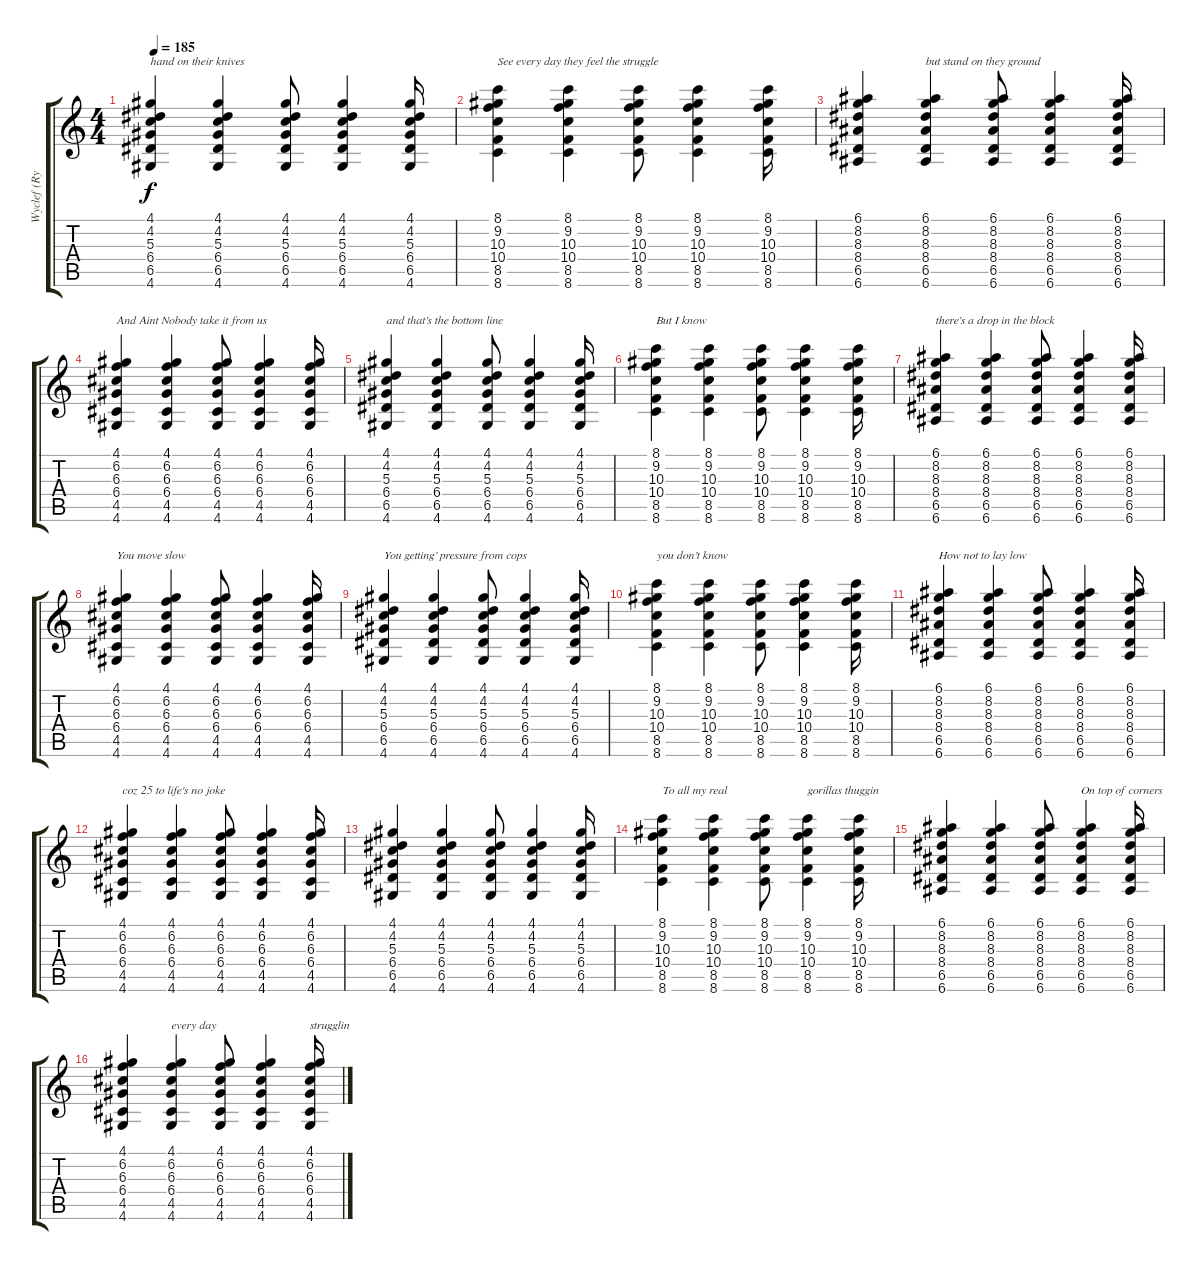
\track ("Wyclef (Rythm)" "Wyclef (Ry") {instrument acousticguitarsteel}
\staff {score tabs}
\tuning (E4 B3 G3 D3 A2 E2) {hide}
\ts (4 4)
\tempo 185
\clef g2
\ks c
(4.1 4.2 5.3 6.4 6.5 4.6).4{txt "hand on their knives" dy f} (4.1 4.2 5.3 6.4 6.5 4.6).4 (4.1 4.2 5.3 6.4 6.5 4.6).8 (4.1 4.2 5.3 6.4 6.5 4.6).4 (4.1 4.2 5.3 6.4 6.5 4.6).16 |
(8.1 9.2 10.3 10.4 8.5 8.6).4{txt "See every day they feel the struggle"} (8.1 9.2 10.3 10.4 8.5 8.6).4 (8.1 9.2 10.3 10.4 8.5 8.6).8 (8.1 9.2 10.3 10.4 8.5 8.6).4 (8.1 9.2 10.3 10.4 8.5 8.6).16 |
(6.1 8.2 8.3 8.4 6.5 6.6).4 (6.1 8.2 8.3 8.4 6.5 6.6).4{txt "but stand on they ground"} (6.1 8.2 8.3 8.4 6.5 6.6).8 (6.1 8.2 8.3 8.4 6.5 6.6).4 (6.1 8.2 8.3 8.4 6.5 6.6).16 |
(4.1 6.2 6.3 6.4 4.5 4.6).4{txt "And Aint Nobody take it from us"} (4.1 6.2 6.3 6.4 4.5 4.6).4 (4.1 6.2 6.3 6.4 4.5 4.6).8 (4.1 6.2 6.3 6.4 4.5 4.6).4 (4.1 6.2 6.3 6.4 4.5 4.6).16 |
(4.1 4.2 5.3 6.4 6.5 4.6).4{txt "and that’s the bottom line"} (4.1 4.2 5.3 6.4 6.5 4.6).4 (4.1 4.2 5.3 6.4 6.5 4.6).8 (4.1 4.2 5.3 6.4 6.5 4.6).4 (4.1 4.2 5.3 6.4 6.5 4.6).16 |
(8.1 9.2 10.3 10.4 8.5 8.6).4{txt "But I know"} (8.1 9.2 10.3 10.4 8.5 8.6).4 (8.1 9.2 10.3 10.4 8.5 8.6).8 (8.1 9.2 10.3 10.4 8.5 8.6).4 (8.1 9.2 10.3 10.4 8.5 8.6).16 |
(6.1 8.2 8.3 8.4 6.5 6.6).4{txt "there’s a drop in the block"} (6.1 8.2 8.3 8.4 6.5 6.6).4 (6.1 8.2 8.3 8.4 6.5 6.6).8 (6.1 8.2 8.3 8.4 6.5 6.6).4 (6.1 8.2 8.3 8.4 6.5 6.6).16 |
(4.1 6.2 6.3 6.4 4.5 4.6).4{txt "You move slow"} (4.1 6.2 6.3 6.4 4.5 4.6).4 (4.1 6.2 6.3 6.4 4.5 4.6).8 (4.1 6.2 6.3 6.4 4.5 4.6).4 (4.1 6.2 6.3 6.4 4.5 4.6).16 |
(4.1 4.2 5.3 6.4 6.5 4.6).4{txt "You getting’ pressure from cops"} (4.1 4.2 5.3 6.4 6.5 4.6).4 (4.1 4.2 5.3 6.4 6.5 4.6).8 (4.1 4.2 5.3 6.4 6.5 4.6).4 (4.1 4.2 5.3 6.4 6.5 4.6).16 |
(8.1 9.2 10.3 10.4 8.5 8.6).4{txt "you don’t know"} (8.1 9.2 10.3 10.4 8.5 8.6).4 (8.1 9.2 10.3 10.4 8.5 8.6).8 (8.1 9.2 10.3 10.4 8.5 8.6).4 (8.1 9.2 10.3 10.4 8.5 8.6).16 |
(6.1 8.2 8.3 8.4 6.5 6.6).4{txt "How not to lay low"} (6.1 8.2 8.3 8.4 6.5 6.6).4 (6.1 8.2 8.3 8.4 6.5 6.6).8 (6.1 8.2 8.3 8.4 6.5 6.6).4 (6.1 8.2 8.3 8.4 6.5 6.6).16 |
(4.1 6.2 6.3 6.4 4.5 4.6).4{txt "coz 25 to life's no joke"} (4.1 6.2 6.3 6.4 4.5 4.6).4 (4.1 6.2 6.3 6.4 4.5 4.6).8 (4.1 6.2 6.3 6.4 4.5 4.6).4 (4.1 6.2 6.3 6.4 4.5 4.6).16 |
(4.1 4.2 5.3 6.4 6.5 4.6).4 (4.1 4.2 5.3 6.4 6.5 4.6).4 (4.1 4.2 5.3 6.4 6.5 4.6).8 (4.1 4.2 5.3 6.4 6.5 4.6).4 (4.1 4.2 5.3 6.4 6.5 4.6).16 |
(8.1 9.2 10.3 10.4 8.5 8.6).4{txt "To all my real"} (8.1 9.2 10.3 10.4 8.5 8.6).4 (8.1 9.2 10.3 10.4 8.5 8.6).8 (8.1 9.2 10.3 10.4 8.5 8.6).4{txt "gorillas thuggin"} (8.1 9.2 10.3 10.4 8.5 8.6).16 |
(6.1 8.2 8.3 8.4 6.5 6.6).4 (6.1 8.2 8.3 8.4 6.5 6.6).4 (6.1 8.2 8.3 8.4 6.5 6.6).8 (6.1 8.2 8.3 8.4 6.5 6.6).4{txt "On top of corners "} (6.1 8.2 8.3 8.4 6.5 6.6).16 |
(4.1 6.2 6.3 6.4 4.5 4.6).4 (4.1 6.2 6.3 6.4 4.5 4.6).4{txt "every day "} (4.1 6.2 6.3 6.4 4.5 4.6).8 (4.1 6.2 6.3 6.4 4.5 4.6).4 (4.1 6.2 6.3 6.4 4.5 4.6).16{txt "strugglin"}
